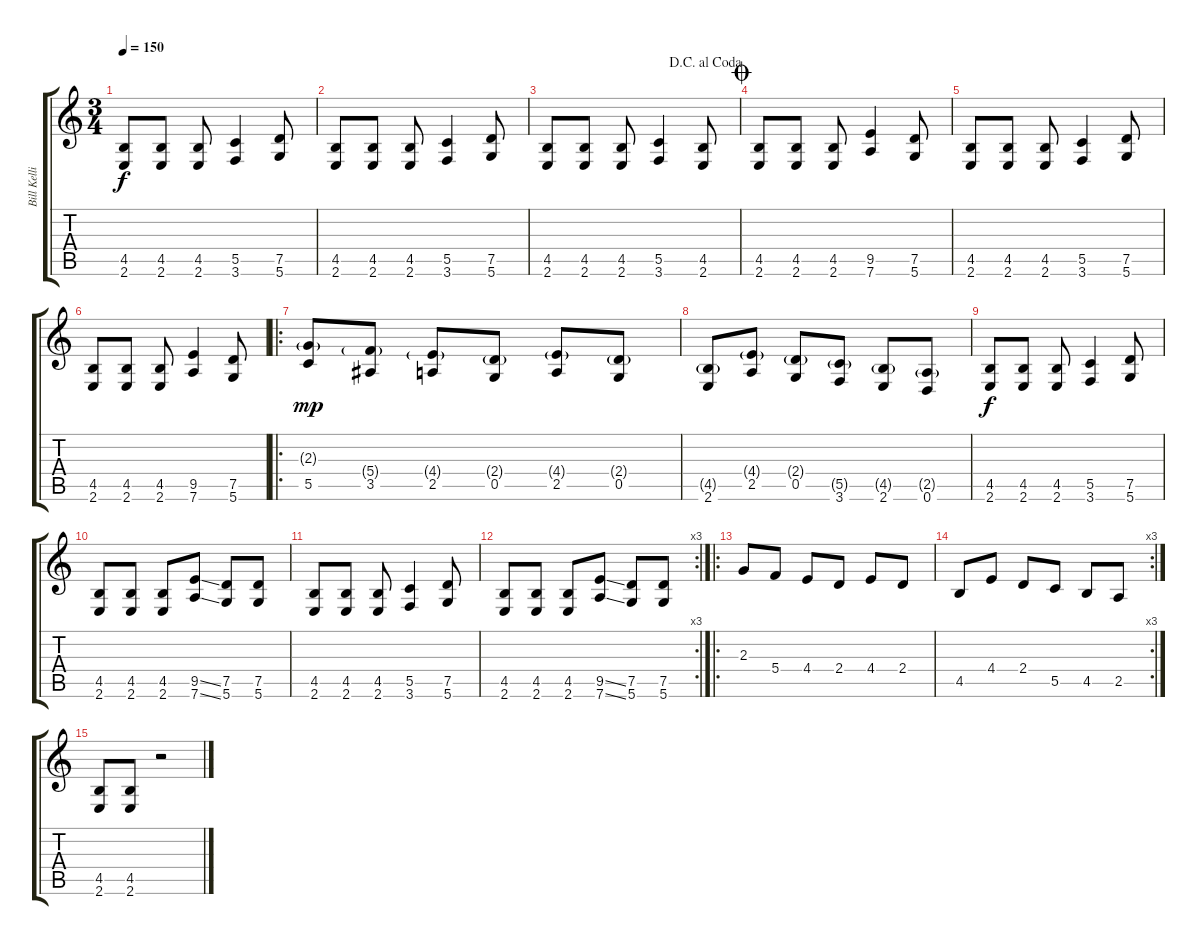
\track ("Bill Kelliher" "Bill Kelli") {instrument overdrivenguitar}
\staff {score tabs}
\tuning (D4 A3 F3 C3 G2 D2) {hide}
\ts (3 4)
\tempo 150
\clef g2
\ks c
(4.5 2.6).8{dy f} (4.5 2.6).8 (4.5 2.6).8 (5.5 3.6).4 (7.5 5.6).8 |
(4.5 2.6).8 (4.5 2.6).8 (4.5 2.6).8 (5.5 3.6).4 (7.5 5.6).8 |
\jump dacapoalcoda
(4.5 2.6).8 (4.5 2.6).8 (4.5 2.6).8 (5.5 3.6).4 (4.5 2.6).8 |
\jump coda
(4.5 2.6).8 (4.5 2.6).8 (4.5 2.6).8 (9.5 7.6).4 (7.5 5.6).8 |
(4.5 2.6).8 (4.5 2.6).8 (4.5 2.6).8 (5.5 3.6).4 (7.5 5.6).8 |
(4.5 2.6).8 (4.5 2.6).8 (4.5 2.6).8 (9.5 7.6).4 (7.5 5.6).8 |
\ro
(2.3{g} 5.5).8{dy mp} (5.4{g} 3.5).8 (4.4{g} 2.5).8 (2.4{g} 0.5).8 (4.4{g} 2.5).8 (2.4{g} 0.5).8 |
(4.5{g} 2.6).8 (4.4{g} 2.5).8 (2.4{g} 0.5).8 (5.5{g} 3.6).8 (4.5{g} 2.6).8 (2.5{g} 0.6).8 |
(4.5 2.6).8{dy f} (4.5 2.6).8 (4.5 2.6).8 (5.5 3.6).4 (7.5 5.6).8 |
(4.5 2.6).8 (4.5 2.6).8 (4.5 2.6).8 (9.5{ss} 7.6{ss}).8 (7.5 5.6).8 (7.5 5.6).8 |
(4.5 2.6).8 (4.5 2.6).8 (4.5 2.6).8 (5.5 3.6).4 (7.5 5.6).8 |
\rc 3
(4.5 2.6).8 (4.5 2.6).8 (4.5 2.6).8 (9.5{ss} 7.6{ss}).8 (7.5 5.6).8 (7.5 5.6).8 |
\ro
2.3.8 5.4.8 4.4.8 2.4.8 4.4.8 2.4.8 |
\rc 3
4.5.8 4.4.8 2.4.8 5.5.8 4.5.8 2.5.8 |
(4.5 2.6).8 (4.5 2.6).8 r.2
